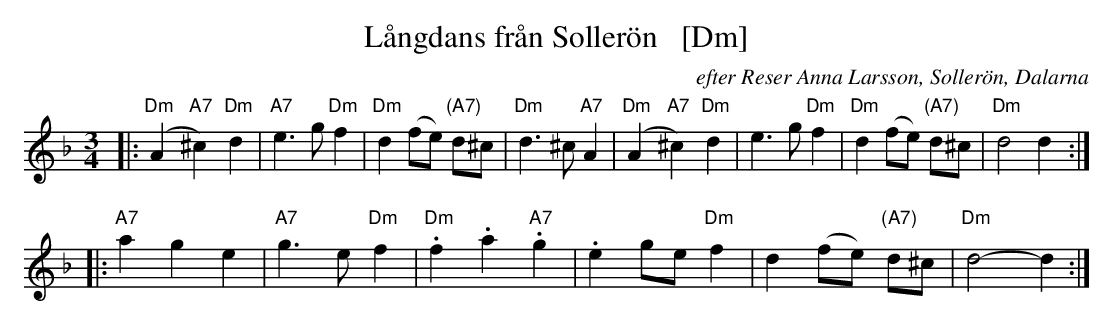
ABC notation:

X:1
T: L\aangdans fr\aan Soller\"on   [Dm]
O: efter Reser Anna Larsson, Soller\"on, Dalarna
M: 3/4
L: 1/8
K: Dm
V: 1 staves=2
|: ("Dm"A2 "A7"^c2) "Dm"d2 | "A7"e3 g "Dm"f2 | "Dm"d2 (fe) "(A7)"d^c | "Dm"d3 ^c "A7"A2 \
|  ("Dm"A2 "A7"^c2) "Dm"d2 | e3 g "Dm"f2 | "Dm"d2 (fe) "(A7)"d^c | "Dm"d4 d2 :|
|: "A7"a2 g2 e2 | "A7"g3 e "Dm"f2 | "Dm".f2 .a2 "A7".g2 | .e2 ge "Dm"f2 | d2 (fe) "(A7)"d^c | "Dm"d4- d2 :|
